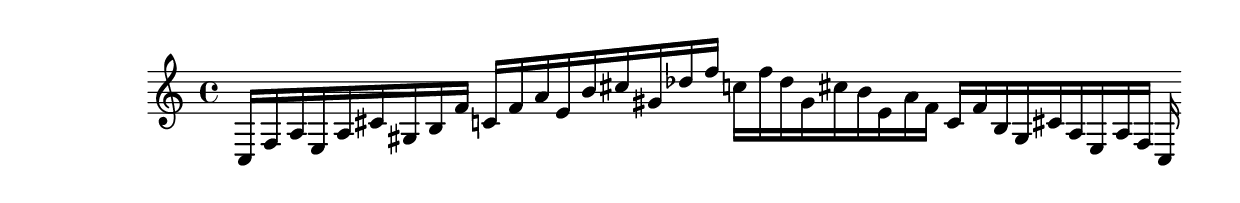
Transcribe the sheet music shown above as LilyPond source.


\new PianoStaff <<
\cadenzaOn
\new Staff = "right" {
\clef treble
    c16 [ f a e a cis' gis b f' ]
    c' [ f' a' e' b' cis'' gis' des'' f'' ]
    c'' [ f'' des'' gis' cis'' b' e' a' f' ]
    c' [ f' b gis cis' a e a f ]
    c
}
>>
